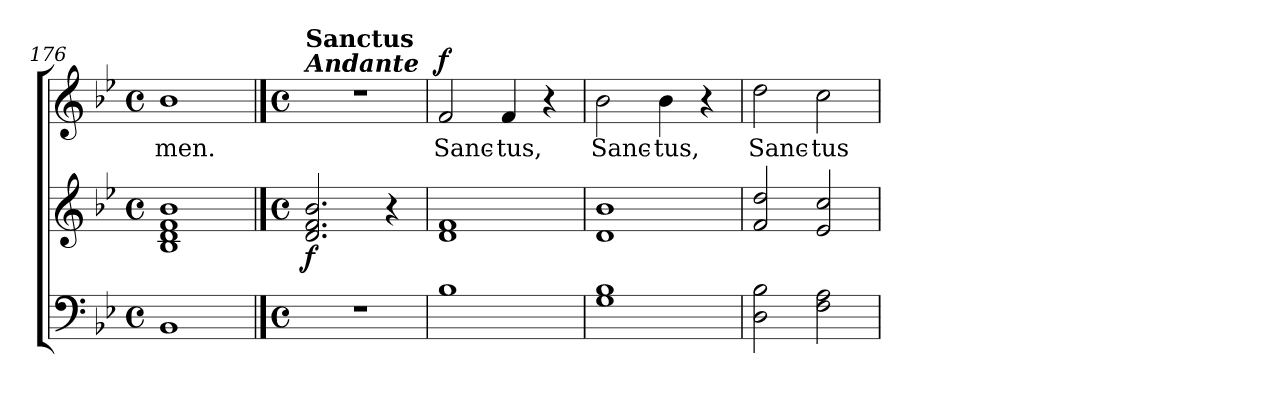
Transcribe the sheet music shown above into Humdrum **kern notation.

**kern	**kern	**dynam	**kern	**text	**dynam
*part2	*part2	*part2	*part1	*part1	*part1
*staff3	*staff2	*staff2/3	*staff1	*staff1	*staff1
*clefF4	*clefG2	*	*clefG2	*	*
*k[b-e-]	*k[b-e-]	*	*k[b-e-]	*	*
*B-:	*B-:	*	*B-:	*	*
*M4/4	*M4/4	*	*M4/4	*	*
*met(c)	*met(c)	*	*met(c)	*	*
=176	=176	=176	=176	=176	=176
!	!	!	!	!LO:LY:b	!
1BB-	1B- 1d 1f 1b-	.	1b-	-men.	.
!!LO:PB:g=z
==177	==177	==177	==177	==177	==177
*M4/4	*M4/4	*	*M4/4	*	*
*met(c)	*met(c)	*	*met(c)	*	*
!	!	!	!LO:TX:a:Bi:t=Andante	!	!
!	!	!	!LO:TX:a:B:t=Sanctus	!	!
!	!	!LO:DY:b	!	!	!
1r	2.d/ 2.f/ 2.b-/	f	1r	.	.
.	4r	.	.	.	.
=178	=178	=178	=178	=178	=178
!	!	!	!	!LO:LY:b	!LO:DY:a
1B-	1d 1f	.	2f/	Sanc-	f
!	!	!	!	!LO:LY:b	!
.	.	.	4f/	-tus,	.
.	.	.	4r	.	.
=179	=179	=179	=179	=179	=179
!	!	!	!	!LO:LY:b	!
1G 1B-	1d 1b-	.	2b-\	Sanc-	.
!	!	!	!	!LO:LY:b	!
.	.	.	4b-\	-tus,	.
.	.	.	4r	.	.
=180	=180	=180	=180	=180	=180
!	!	!	!	!LO:LY:b	!
2D\ 2B-\	2f/ 2dd/	.	2dd\	Sanc-	.
!	!	!	!	!LO:LY:b	!
2F\ 2A\	2e-/ 2cc/	.	2cc\	-tus	.
=	=	=	=	=	=
*-	*-	*-	*-	*-	*-
